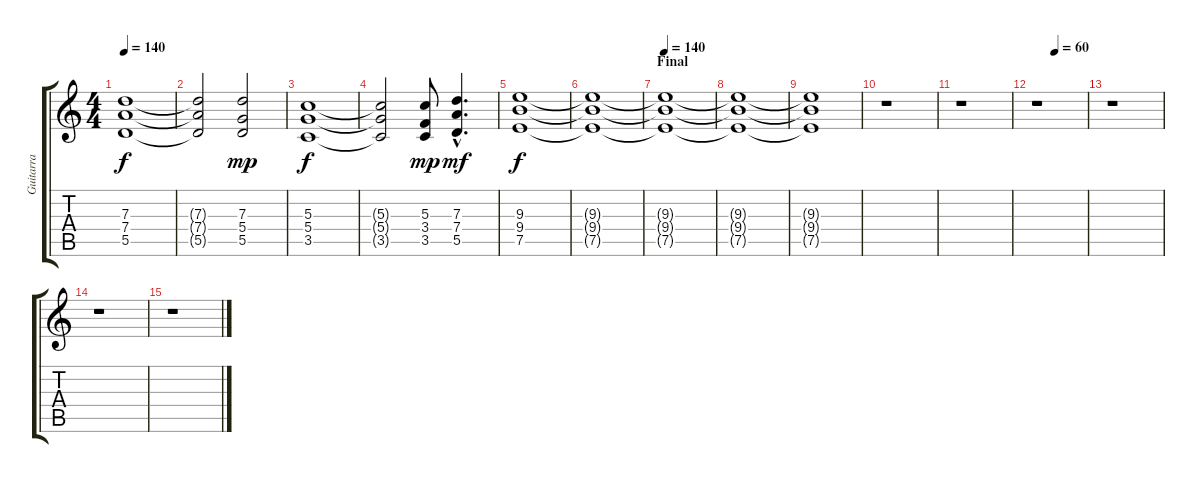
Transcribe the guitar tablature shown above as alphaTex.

\track ("Guitarra" "Guitarra") {instrument distortionguitar}
\staff {score tabs}
\tuning (E4 B3 G3 D3 A2 E2) {hide}
\ts (4 4)
\tempo 140
\clef g2
\ks c
(7.3 7.4 5.5).1{dy f} |
(7.3{t} 7.4{t} 5.5{t}).2 (7.3 5.4 5.5).2{dy mp} |
(5.3 5.4 3.5).1{dy f} |
(5.3{t} 5.4{t} 3.5{t}).2 (5.3 3.4 3.5).8{dy mp} (7.3{hac} 7.4{hac} 5.5{hac}).4{d dy mf} |
(9.3 9.4 7.5).1{dy f} |
(9.3{t} 9.4{t} 7.5{t}).1 |
\section ("" "Final")
\tempo 140
(9.3{t} 9.4{t} 7.5{t}).1{volume 0 instrument distortionguitar} |
(9.3{t} 9.4{t} 7.5{t}).1 |
(9.3{t} 9.4{t} 7.5{t}).1 |
r.1 |
r.1 |
\tempo (60 0.375)
r.1 |
r.1 |
r.1 |
r.1
